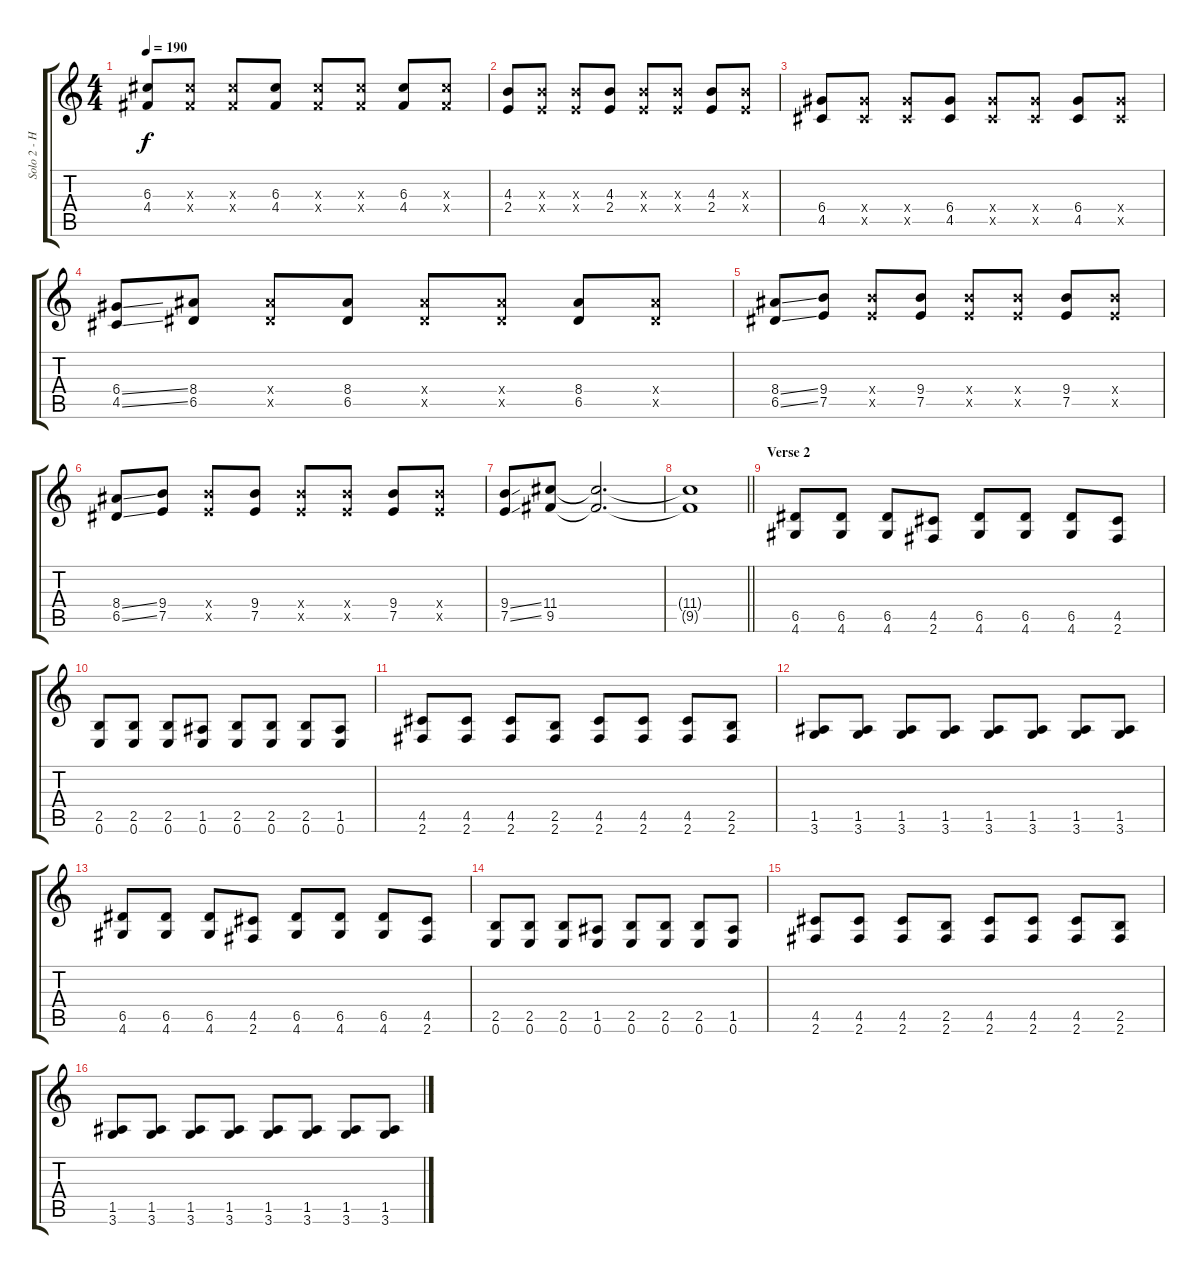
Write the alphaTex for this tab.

\track ("Solo 2 - HV Potapi4" "Solo 2 - H") {instrument overdrivenguitar}
\staff {score tabs}
\tuning (E4 B3 G3 D3 A2 E2) {hide}
\ts (4 4)
\tempo 190
\clef g2
\ks c
(6.3 4.4).8{dy f} (6.3{x} 4.4{x}).8 (6.3{x} 4.4{x}).8 (6.3 4.4).8 (6.3{x} 4.4{x}).8 (6.3{x} 4.4{x}).8 (6.3 4.4).8 (6.3{x} 4.4{x}).8 |
(4.3 2.4).8 (4.3{x} 2.4{x}).8 (4.3{x} 2.4{x}).8 (4.3 2.4).8 (4.3{x} 2.4{x}).8 (4.3{x} 2.4{x}).8 (4.3 2.4).8 (4.3{x} 2.4{x}).8 |
(6.4 4.5).8 (6.4{x} 4.5{x}).8 (6.4{x} 4.5{x}).8 (6.4 4.5).8 (6.4{x} 4.5{x}).8 (6.4{x} 4.5{x}).8 (6.4 4.5).8 (6.4{x} 4.5{x}).8 |
(6.4{ss} 4.5{ss}).8 (8.4 6.5).8 (8.4{x} 6.5{x}).8 (8.4 6.5).8 (8.4{x} 6.5{x}).8 (8.4{x} 6.5{x}).8 (8.4 6.5).8 (8.4{x} 6.5{x}).8 |
(8.4{ss} 6.5{ss}).8 (9.4 7.5).8 (9.4{x} 7.5{x}).8 (9.4 7.5).8 (9.4{x} 7.5{x}).8 (9.4{x} 7.5{x}).8 (9.4 7.5).8 (9.4{x} 7.5{x}).8 |
(8.4{ss} 6.5{ss}).8 (9.4 7.5).8 (9.4{x} 7.5{x}).8 (9.4 7.5).8 (9.4{x} 7.5{x}).8 (9.4{x} 7.5{x}).8 (9.4 7.5).8 (9.4{x} 7.5{x}).8 |
(9.4{ss} 7.5{ss}).8 (11.4 9.5).8 (11.4{t} 9.5{t}).2{d} |
\barLineRight lightlight
(11.4{t} 9.5{t}).1 |
\section ("" "Verse 2")
(6.5 4.6).8 (6.5 4.6).8 (6.5 4.6).8 (4.5 2.6).8 (6.5 4.6).8 (6.5 4.6).8 (6.5 4.6).8 (4.5 2.6).8 |
(2.5 0.6).8 (2.5 0.6).8 (2.5 0.6).8 (1.5 0.6).8 (2.5 0.6).8 (2.5 0.6).8 (2.5 0.6).8 (1.5 0.6).8 |
(4.5 2.6).8 (4.5 2.6).8 (4.5 2.6).8 (2.5 2.6).8 (4.5 2.6).8 (4.5 2.6).8 (4.5 2.6).8 (2.5 2.6).8 |
(1.5 3.6).8 (1.5 3.6).8 (1.5 3.6).8 (1.5 3.6).8 (1.5 3.6).8 (1.5 3.6).8 (1.5 3.6).8 (1.5 3.6).8 |
(6.5 4.6).8 (6.5 4.6).8 (6.5 4.6).8 (4.5 2.6).8 (6.5 4.6).8 (6.5 4.6).8 (6.5 4.6).8 (4.5 2.6).8 |
(2.5 0.6).8 (2.5 0.6).8 (2.5 0.6).8 (1.5 0.6).8 (2.5 0.6).8 (2.5 0.6).8 (2.5 0.6).8 (1.5 0.6).8 |
(4.5 2.6).8 (4.5 2.6).8 (4.5 2.6).8 (2.5 2.6).8 (4.5 2.6).8 (4.5 2.6).8 (4.5 2.6).8 (2.5 2.6).8 |
(1.5 3.6).8 (1.5 3.6).8 (1.5 3.6).8 (1.5 3.6).8 (1.5 3.6).8 (1.5 3.6).8 (1.5 3.6).8 (1.5 3.6).8
